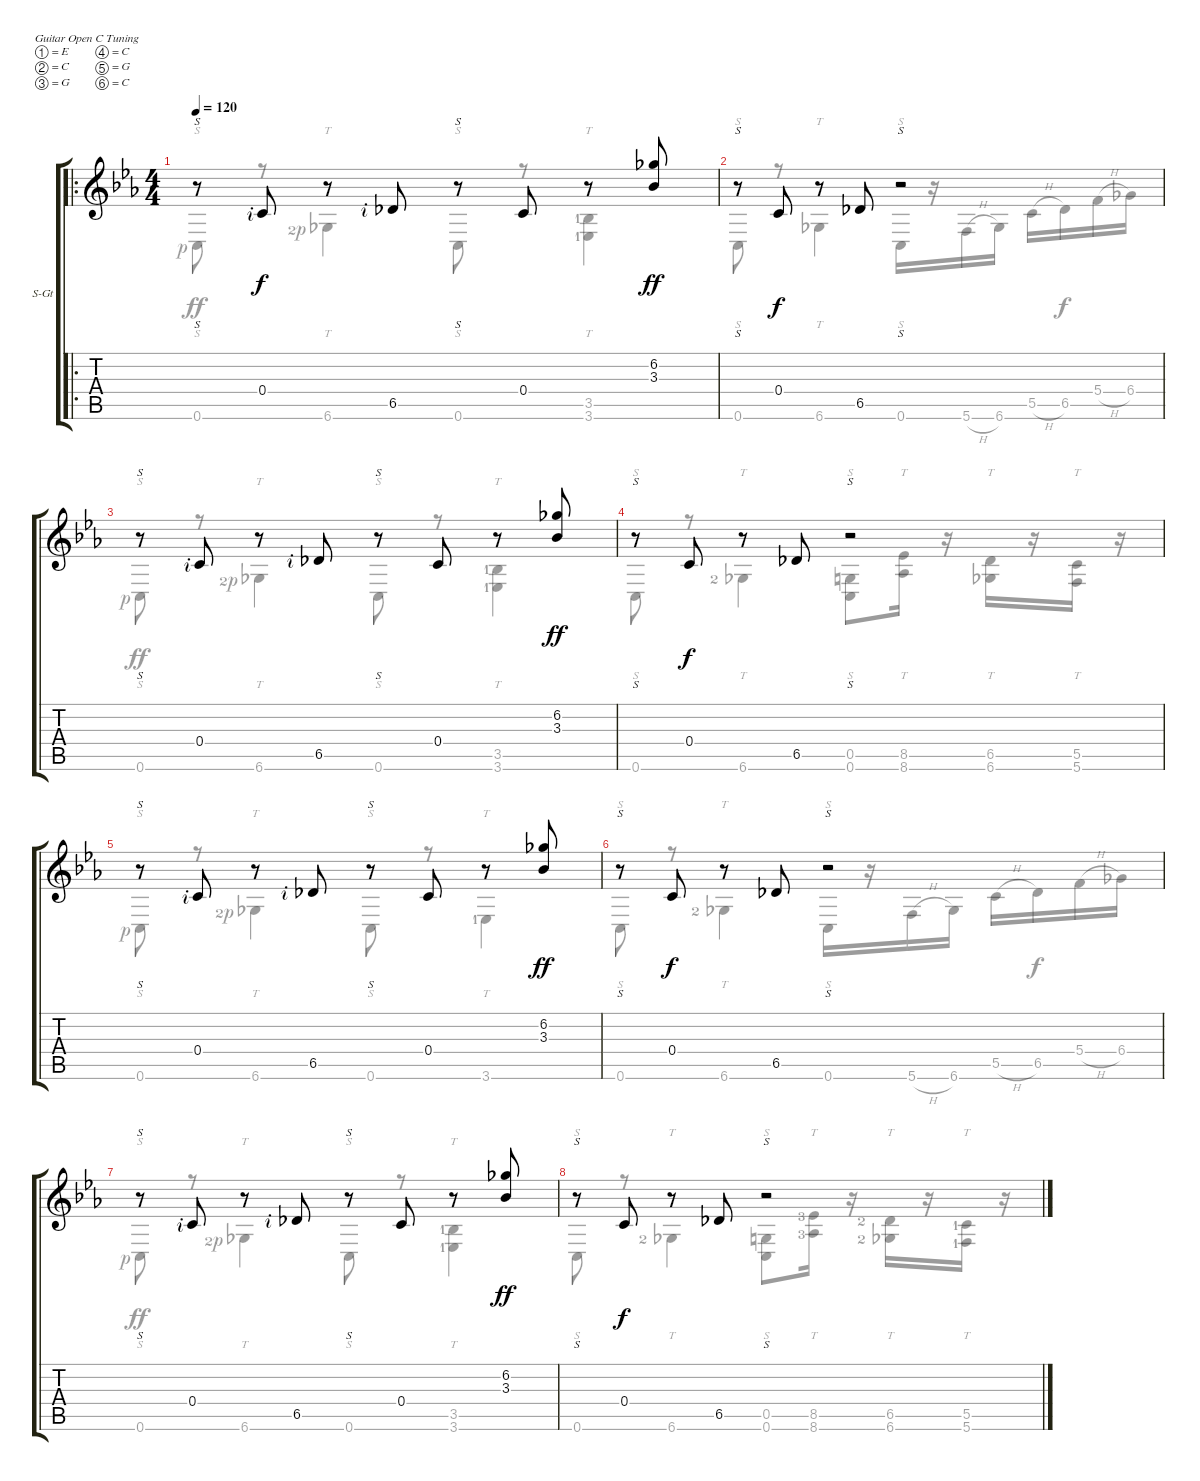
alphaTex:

\bracketExtendMode groupsimilarinstruments
\firstSystemTrackNameOrientation horizontal
\otherSystemsTrackNameOrientation horizontal
\track ("Track 1" "S-Gt") {instrument acousticguitarsteel}
\staff {score tabs}
\tuning (E4 C4 G3 C3 G2 C2)
\voice
\ro
\ts (4 4)
\beaming (8 2 2 2 2)
\tempo 120
\clef g2
\ks cminor
r.8{s dy f instrument acousticguitarsteel} 0.4{rf 2}.8 r.8 6.5{rf 2}.8 r.8{s} 0.4.8 r.8 (6.2 3.3).8{dy ff} |
r.8{s} 0.4.8{dy f} r.8 6.5.8 r.2{s} |
r.8{s} 0.4{rf 2}.8 r.8 6.5{rf 2}.8 r.8{s} 0.4.8 r.8 (6.2 3.3).8{dy ff} |
r.8{s} 0.4.8{dy f} r.8 6.5.8 r.2{s} |
\scale
0.500523 r.8{s} 0.4{rf 2}.8 r.8 6.5{rf 2}.8 r.8{s} 0.4.8 r.8 (6.2 3.3).8{dy ff} |
\scale
0.499512 r.8{s} 0.4.8{dy f} r.8 6.5.8 r.2{s} |
\scale
0.501362 r.8{s} 0.4{rf 2}.8 r.8 6.5{rf 2}.8 r.8{s} 0.4.8 r.8 (6.2 3.3).8{dy ff} |
\scale
0.498777 r.8{s} 0.4.8{dy f} r.8 6.5.8 r.2{s}
\voice
\clef g2
\ottava regular
\simile none
\ks cminor
0.6{rf 1}.8{s dy ff} r.8 6.6{lf 3 rf 1}.4{tt} 0.6.8{s} r.8 (3.5{lf 2} 3.6{lf 2}).4{tt} |
0.6.8{s} r.8 6.6.4{tt} 0.6.16{s} r.16 5.6{h}.16 6.6.16 5.5{h}.16 6.5.16{dy f} 5.4{h}.16 6.4.16 |
0.6{rf 1}.8{s dy ff} r.8 6.6{lf 3 rf 1}.4{tt} 0.6.8{s} r.8 (3.5{lf 2} 3.6{lf 2}).4{tt} |
0.6.8{s} r.8 6.6{lf 3}.4{tt} (0.5 0.6).8{s} (8.5 8.6).16{tt} r.16 (6.5 6.6).16{tt} r.16 (5.5 5.6).16{tt} r.16 |
\scale
0.500523 0.6{rf 1}.8{s} r.8 6.6{lf 3 rf 1}.4{tt} 0.6.8{s} r.8 3.6{lf 2}.4{tt} |
\scale
0.499512 0.6.8{s} r.8 6.6{lf 3}.4{tt} 0.6.16{s} r.16 5.6{h}.16 6.6.16 5.5{h}.16 6.5.16{dy f} 5.4{h}.16 6.4.16 |
\scale
0.501362 0.6{rf 1}.8{s dy ff} r.8 6.6{lf 3 rf 1}.4{tt} 0.6.8{s} r.8 (3.5{lf 2} 3.6{lf 2}).4{tt} |
\scale
0.498777 0.6.8{s} r.8 6.6{lf 3}.4{tt} (0.5 0.6).8{s} (8.5{lf 4} 8.6{lf 4}).16{tt} r.16 (6.5{lf 3} 6.6{lf 3}).16{tt} r.16 (5.5{lf 2} 5.6{lf 2}).16{tt} r.16
